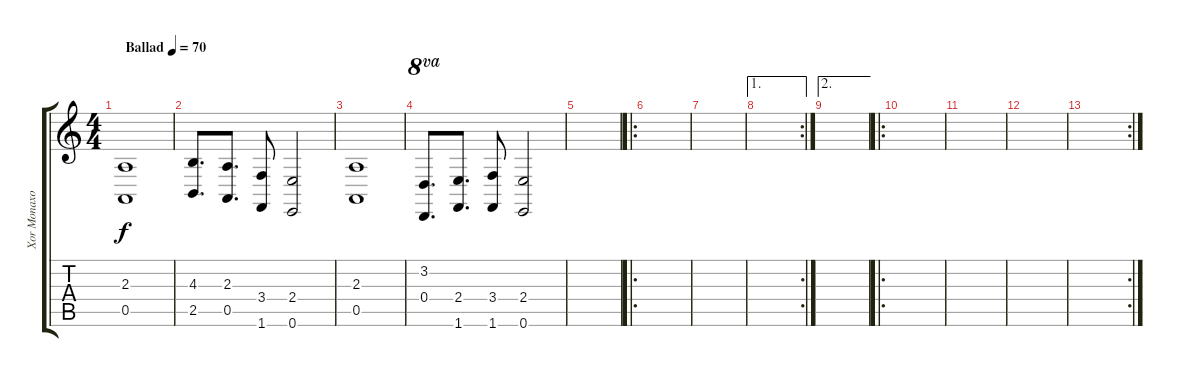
\track ("Xor Monaxov" "Xor Monaxo") {instrument choiraahs}
\staff {score tabs}
\tuning (E4 B3 G3 D3 A2 E2) {hide}
\ts (4 4)
\tempo (70 "Ballad")
\clef g2
\ks aminor
(2.3 0.5).1{dy f instrument choiraahs} |
(4.3 2.5).8{d} (2.3 0.5).8{d} (3.4 1.6).8 (2.4 0.6).2 |
(2.3 0.5).1 |
(3.2 0.4).8{d ot 8va} (2.4 1.6).8{d} (3.4 1.6).8 (2.4 0.6).2 |
|
\ro
|
|
\ae 1
\rc 2
|
\ae 2
|
\ro
|
|
|
\rc 2
